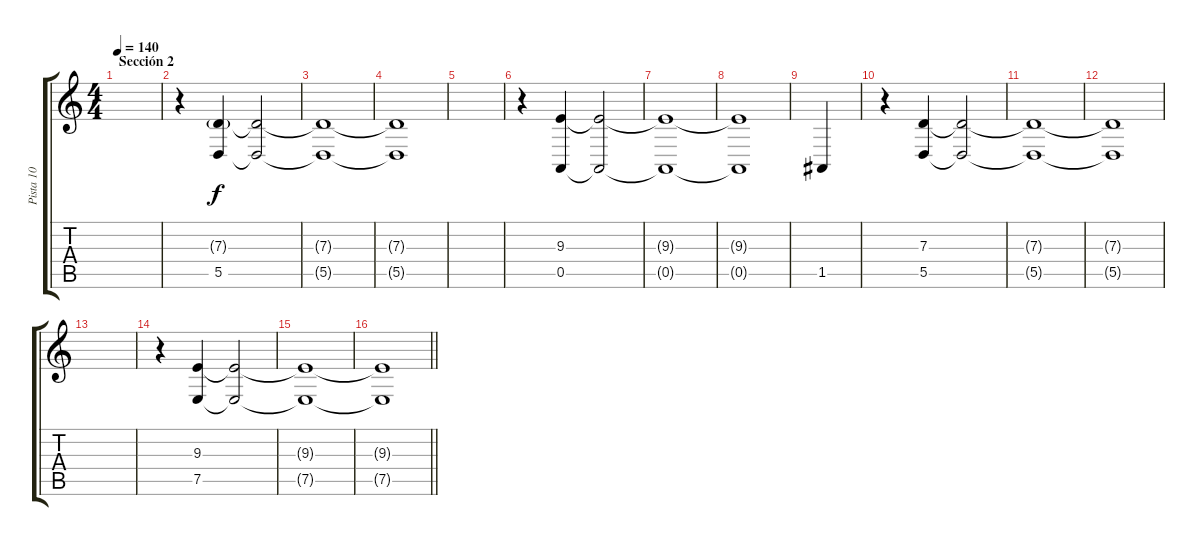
\track ("Pista 10" "Pista 10") {instrument electricgrandpiano}
\staff {score tabs}
\tuning (E4 B3 G3 D3 A2 E2) {hide}
\ts (4 4)
\section ("" "Sección 2")
\tempo 140
\clef g2
\ks c
|
r.4{volume 1} (7.3{g} 5.5).4{volume 16} (7.3{t} 5.5{t}).2 |
(7.3{t} 5.5{t}).1 |
(7.3{t} 5.5{t}).1 |
|
r.4{volume 0} (9.3 0.5).4{volume 16} (9.3{t} 0.5{t}).2 |
(9.3{t} 0.5{t}).1 |
(9.3{t} 0.5{t}).1 |
1.5.4 |
r.4{volume 0} (7.3 5.5).4{volume 16} (7.3{t} 5.5{t}).2 |
(7.3{t} 5.5{t}).1 |
(7.3{t} 5.5{t}).1 |
|
r.4{volume 0} (9.3 7.5).4{volume 16} (9.3{t} 7.5{t}).2 |
(9.3{t} 7.5{t}).1 |
\barLineRight lightlight
(9.3{t} 7.5{t}).1
